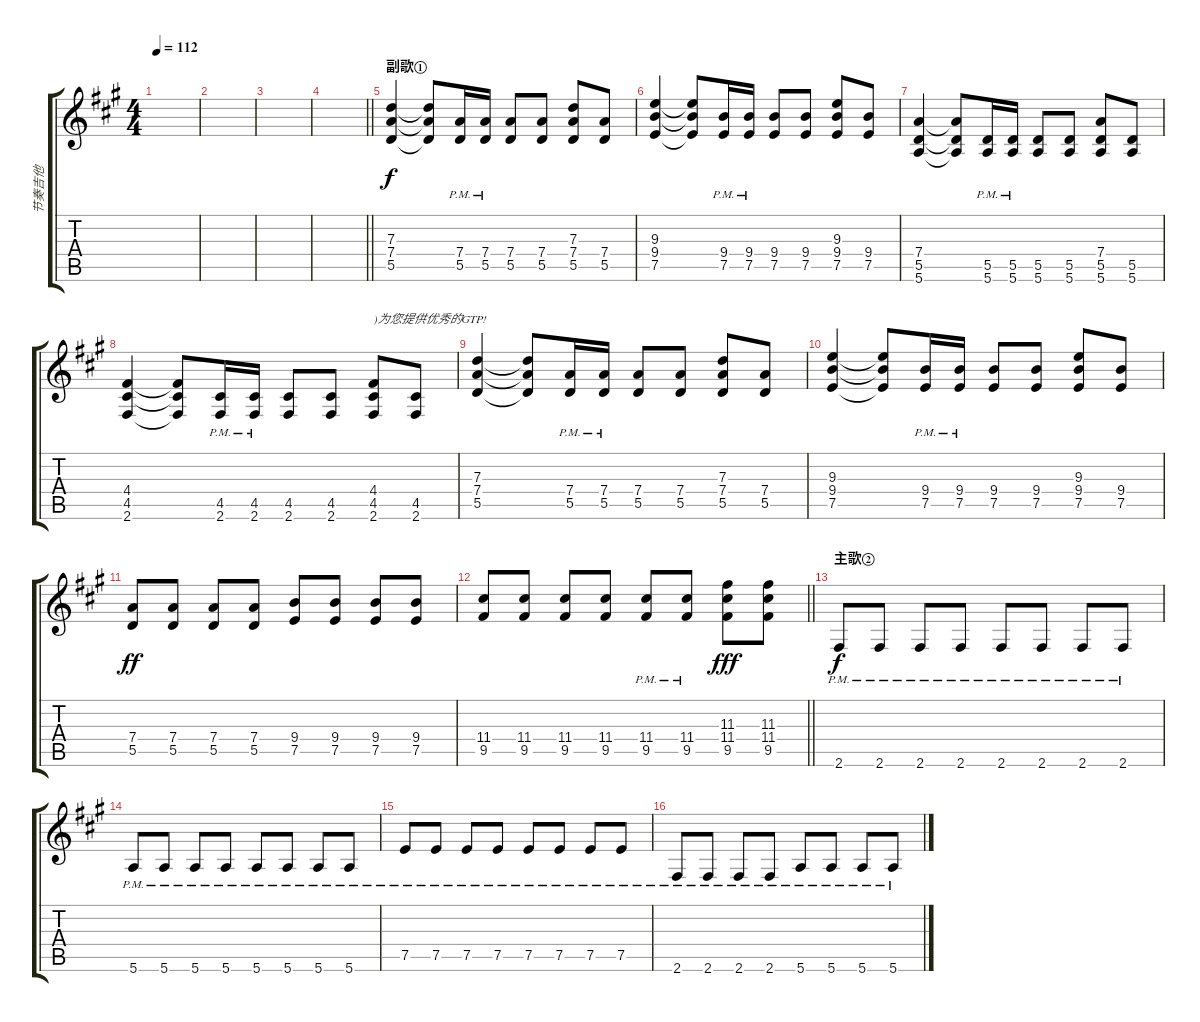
\track ("节奏吉他" "节奏吉他") {instrument distortionguitar}
\staff {score tabs}
\tuning (E4 B3 G3 D3 A2 E2) {hide}
\ts (4 4)
\tempo 112
\clef g2
\ks a
|
|
|
\barLineRight lightlight
|
\section ("" "副歌①")
(7.3 7.4 5.5).4 (7.3{t} 7.4{t} 5.5{t}).8 (7.4{pm} 5.5{pm}).16 (7.4{pm} 5.5{pm}).16 (7.4 5.5).8 (7.4 5.5).8 (7.3 7.4 5.5).8 (7.4 5.5).8 |
(9.3 9.4 7.5).4 (9.3{t} 9.4{t} 7.5{t}).8 (9.4{pm} 7.5{pm}).16 (9.4{pm} 7.5{pm}).16 (9.4 7.5).8 (9.4 7.5).8 (9.3 9.4 7.5).8 (9.4 7.5).8 |
(7.4 5.5 5.6).4 (7.4{t} 5.5{t} 5.6{t}).8 (5.5{pm} 5.6{pm}).16 (5.5{pm} 5.6{pm}).16 (5.5 5.6).8 (5.5 5.6).8 (7.4 5.5 5.6).8 (5.5 5.6).8 |
(4.4 4.5 2.6).4 (4.4{t} 4.5{t} 2.6{t}).8 (4.5{pm} 2.6{pm}).16 (4.5{pm} 2.6{pm}).16 (4.5 2.6).8 (4.5 2.6).8 (4.4 4.5 2.6).8{txt ")为您提供优秀的GTP!"} (4.5 2.6).8 |
(7.3 7.4 5.5).4 (7.3{t} 7.4{t} 5.5{t}).8 (7.4{pm} 5.5{pm}).16 (7.4{pm} 5.5{pm}).16 (7.4 5.5).8 (7.4 5.5).8 (7.3 7.4 5.5).8 (7.4 5.5).8 |
(9.3 9.4 7.5).4 (9.3{t} 9.4{t} 7.5{t}).8 (9.4{pm} 7.5{pm}).16 (9.4{pm} 7.5{pm}).16 (9.4 7.5).8 (9.4 7.5).8 (9.3 9.4 7.5).8 (9.4 7.5).8 |
(7.4 5.5).8{dy ff} (7.4 5.5).8 (7.4 5.5).8 (7.4 5.5).8 (9.4 7.5).8 (9.4 7.5).8 (9.4 7.5).8 (9.4 7.5).8 |
\barLineRight lightlight
(11.4 9.5).8 (11.4 9.5).8 (11.4 9.5).8 (11.4 9.5).8 (11.4{pm} 9.5{pm}).8 (11.4{pm} 9.5{pm}).8 (11.3 11.4 9.5).8{dy fff} (11.3 11.4 9.5).8 |
\section ("" "主歌②")
2.6{pm}.8{dy f} 2.6{pm}.8 2.6{pm}.8 2.6{pm}.8 2.6{pm}.8 2.6{pm}.8 2.6{pm}.8 2.6{pm}.8 |
5.6{pm}.8 5.6{pm}.8 5.6{pm}.8 5.6{pm}.8 5.6{pm}.8 5.6{pm}.8 5.6{pm}.8 5.6{pm}.8 |
7.5{pm}.8 7.5{pm}.8 7.5{pm}.8 7.5{pm}.8 7.5{pm}.8 7.5{pm}.8 7.5{pm}.8 7.5{pm}.8 |
2.6{pm}.8 2.6{pm}.8 2.6{pm}.8 2.6{pm}.8 5.6{pm}.8 5.6{pm}.8 5.6{pm}.8 5.6{pm}.8
